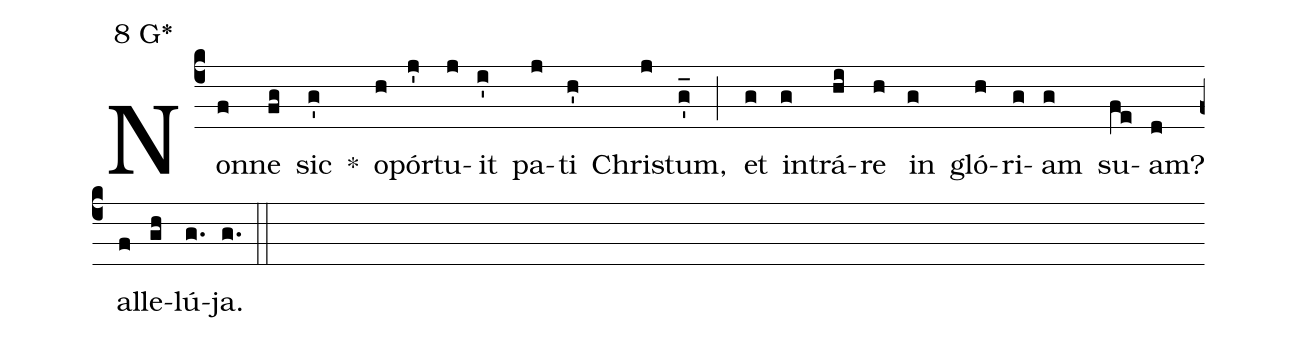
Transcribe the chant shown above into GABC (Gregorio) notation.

mode:8 G*;
%%
(c4) Non(f)ne(fg) sic(g') *() o(h)pór(j')tu(j)it(i') pa(j)ti(h') Chri(j)stum,(g'_) (;) et(g) in(g)trá(hi)re(h) in(g) gló(h)ri(g)am(g) su(fe)am?(d) al(f)le(gh)lú(g.)ja.(g.) (::)
